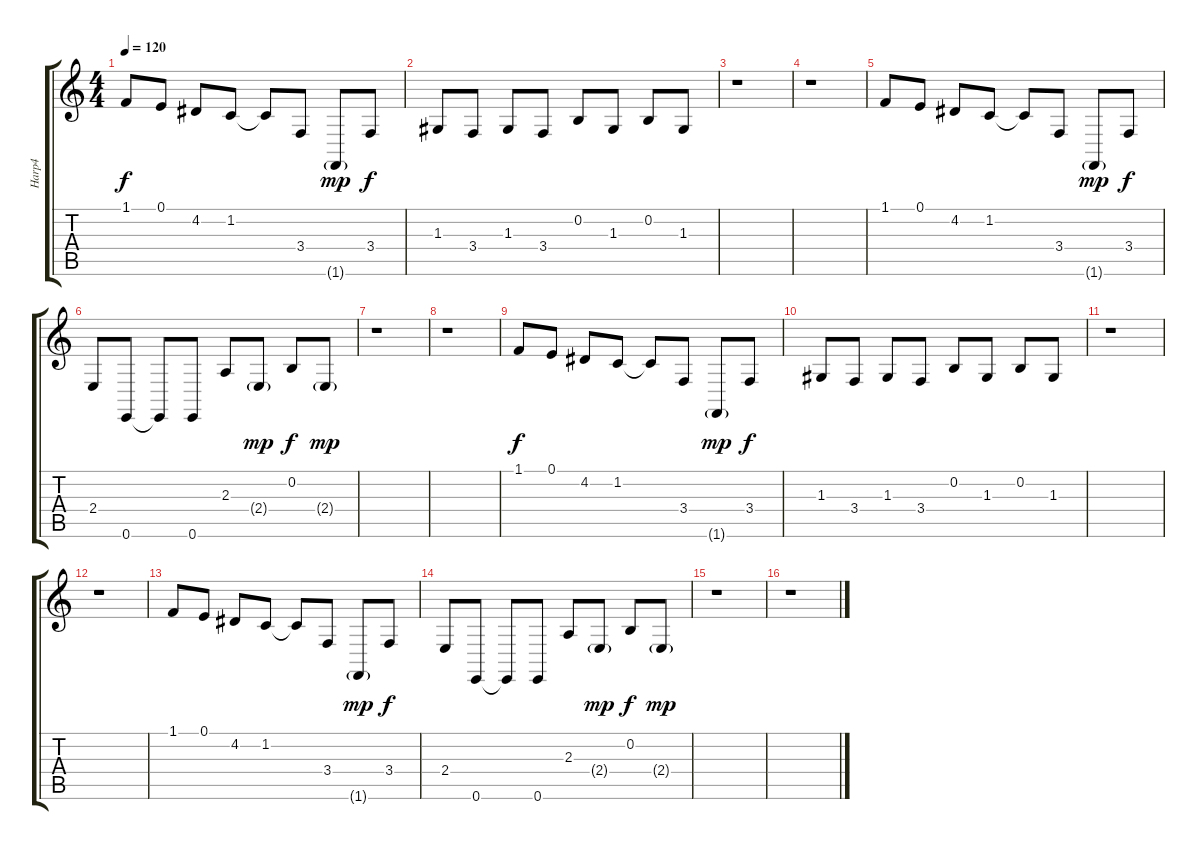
\track ("Harp4" "Harp4") {instrument orchestralharp}
\staff {score tabs}
\tuning (E4 B3 G3 D3 A2 E2) {hide}
\ts (4 4)
\tempo 120
\clef g2
\ks c
1.1.8{dy f} 0.1.8 4.2.8 1.2.8 1.2{t}.8 3.4.8 1.6{g}.8{dy mp} 3.4.8{dy f} |
1.3.8 3.4.8 1.3.8 3.4.8 0.2.8 1.3.8 0.2.8 1.3.8 |
r.1 |
r.1 |
1.1.8 0.1.8 4.2.8 1.2.8 1.2{t}.8 3.4.8 1.6{g}.8{dy mp} 3.4.8{dy f} |
2.4.8 0.6.8 0.6{t}.8 0.6.8 2.3.8 2.4{g}.8{dy mp} 0.2.8{dy f} 2.4{g}.8{dy mp} |
r.1 |
r.1 |
1.1.8{dy f} 0.1.8 4.2.8 1.2.8 1.2{t}.8 3.4.8 1.6{g}.8{dy mp} 3.4.8{dy f} |
1.3.8 3.4.8 1.3.8 3.4.8 0.2.8 1.3.8 0.2.8 1.3.8 |
r.1 |
r.1 |
1.1.8 0.1.8 4.2.8 1.2.8 1.2{t}.8 3.4.8 1.6{g}.8{dy mp} 3.4.8{dy f} |
2.4.8 0.6.8 0.6{t}.8 0.6.8 2.3.8 2.4{g}.8{dy mp} 0.2.8{dy f} 2.4{g}.8{dy mp} |
r.1 |
r.1
